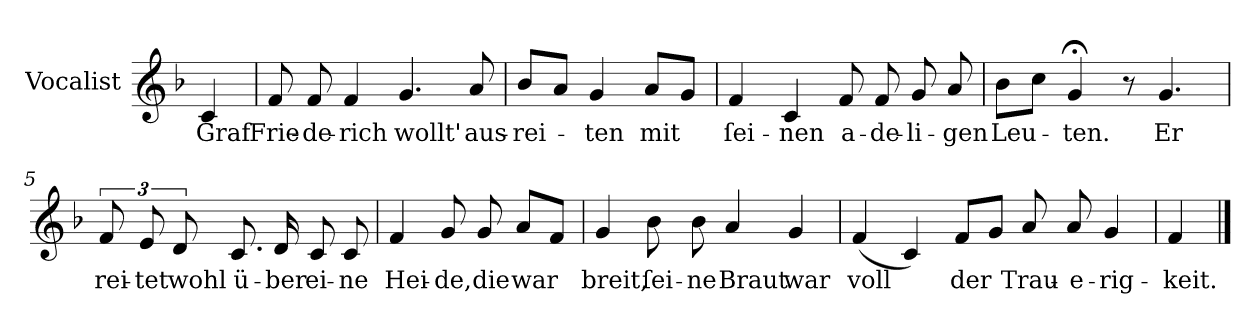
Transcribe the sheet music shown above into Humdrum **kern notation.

**kern	**text
*part1	*part1
*staff1	*staff1
*I"Vocalist	*
*k[b-]	*
*F:	*
=	=
4c	Graf
=1	=1
8f	Frie-
8f	-de-
4f	-rich
4.g	wollt'
8a	aus-
=2	=2
8b-L	-rei-
8aJ	.
4g	-ten
8aL	mit
8gJ	.
=3	=3
4f	ſei-
4c	-nen
8f	a-
8f	-de-
8g	-li-
8a	-gen
=4	=4
8b-L	Leu-
8ccJ	.
4g;<	-ten.
8r	.
4.g	Er
=5	=5
12f	rei-
12e	-tet
12d	wohl
8.c	ü-
16d	-ber
8c	ei-
8c	-ne
=6	=6
4f	Hei-
8g	-de,
8g	die
8aL	war
8fJ	.
=7	=7
4g	breit,
8b-	ſei-
8b-	-ne
4a	Braut
4g	war
=8	=8
(4f	voll
4c)	.
8fL	der
8gJ	.
8a	Trau-
8a	-e-
4g	-rig-
=9	=9
4f	-keit.
==	==
*-	*-
